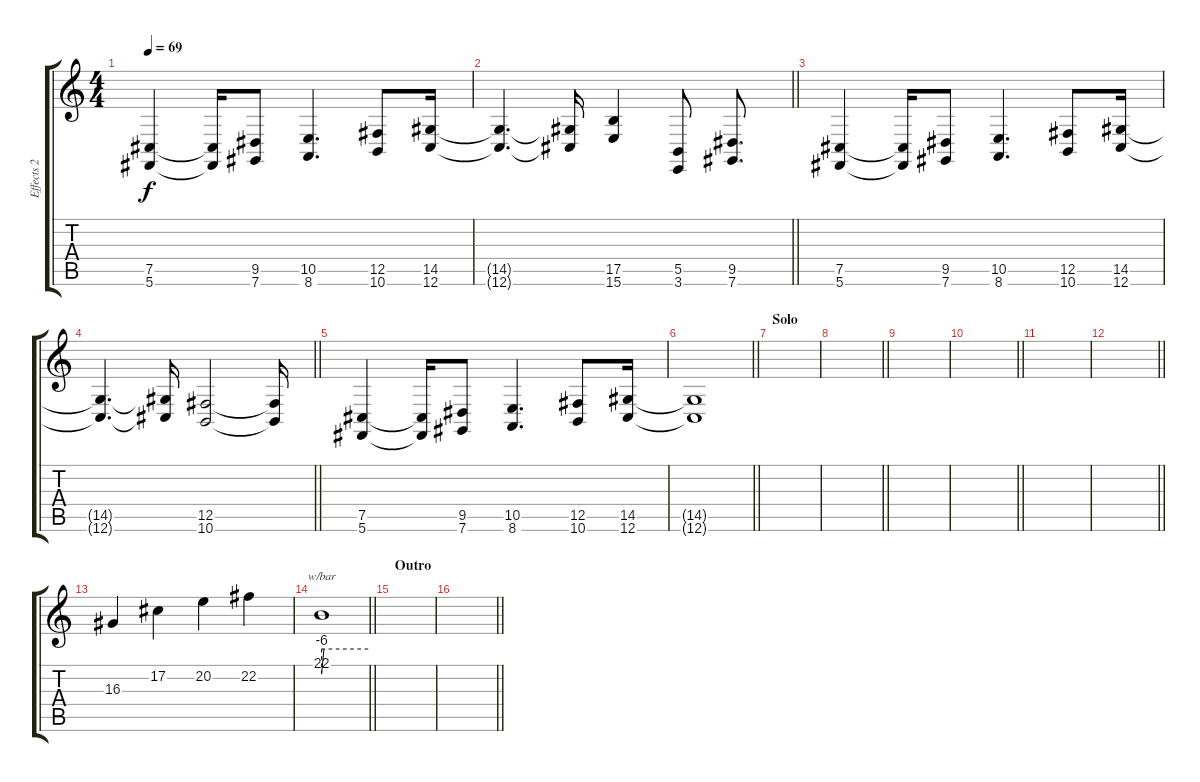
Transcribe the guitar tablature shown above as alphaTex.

\track ("Effects 2" "Effects 2") {instrument englishhorn}
\staff {score tabs}
\tuning (Db4 Ab3 E3 B2 Gb2 Db2) {hide}
\ts (4 4)
\tempo 69
\clef g2
\ks aminor
(7.5 5.6).4{dy f volume 10} (7.5{t} 5.6{t}).16 (9.5 7.6).8 (10.5 8.6).4{d} (12.5 10.6).8 (14.5 12.6).16 |
\barLineRight lightlight
(14.5{t} 12.6{t}).4{d} (14.5{t} 12.6{t}).16 (17.5 15.6).4 (5.5 3.6).8 (9.5 7.6).8{d} |
(7.5 5.6).4{volume 10 instrument lead2sawtooth} (7.5{t} 5.6{t}).16 (9.5 7.6).8 (10.5 8.6).4{d} (12.5 10.6).8 (14.5 12.6).16 |
\barLineRight lightlight
(14.5{t} 12.6{t}).4{d} (14.5{t} 12.6{t}).16 (12.5 10.6).2 (12.5{t} 10.6{t}).16 |
(7.5 5.6).4 (7.5{t} 5.6{t}).16 (9.5 7.6).8 (10.5 8.6).4{d} (12.5 10.6).8 (14.5 12.6).16 |
\barLineRight lightlight
(14.5{t} 12.6{t}).1 |
\section ("" "Solo")
|
\barLineRight lightlight
|
|
\barLineRight lightlight
|
|
\barLineRight lightlight
|
16.3.4{volume 9 instrument choiraahs} 17.2.4 20.2.4 22.2.4 |
\barLineRight lightlight
22.1.1{tbe (custom default 0 -24 3 0 60 0)} |
\section ("" "Outro")
|
\barLineRight lightlight
